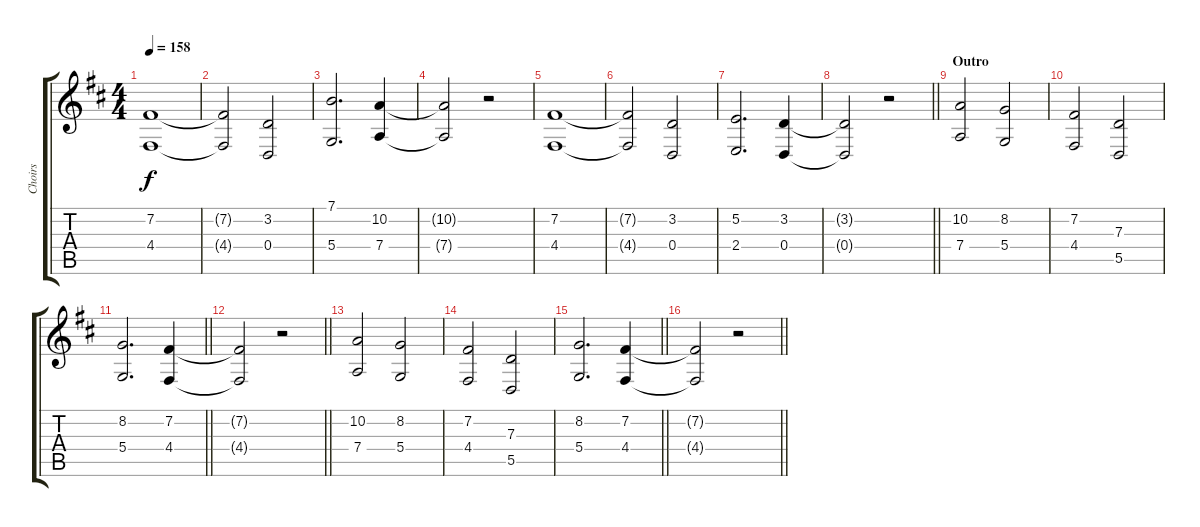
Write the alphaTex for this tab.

\track ("Choirs" "Choirs") {instrument choiraahs}
\staff {score tabs}
\tuning (E4 B3 G3 D3 A2 E2) {hide}
\ts (4 4)
\tempo 158
\clef g2
\ks d
(7.2 4.4).1{dy f} |
(7.2{t} 4.4{t}).2 (3.2 0.4).2 |
(7.1 5.4).2{d} (10.2 7.4).4 |
(10.2{t} 7.4{t}).2 r.2 |
(7.2 4.4).1 |
(7.2{t} 4.4{t}).2 (3.2 0.4).2 |
(5.2 2.4).2{d} (3.2 0.4).4 |
\barLineRight lightlight
(3.2{t} 0.4{t}).2 r.2 |
\section ("" "Outro")
(10.2 7.4).2{volume 2} (8.2 5.4).2 |
(7.2 4.4).2 (7.3 5.5).2 |
\barLineRight lightlight
(8.2 5.4).2{d} (7.2 4.4).4 |
\barLineRight lightlight
(7.2{t} 4.4{t}).2 r.2 |
(10.2 7.4).2 (8.2 5.4).2 |
(7.2 4.4).2 (7.3 5.5).2 |
\barLineRight lightlight
(8.2 5.4).2{d} (7.2 4.4).4 |
\barLineRight lightlight
(7.2{t} 4.4{t}).2 r.2
